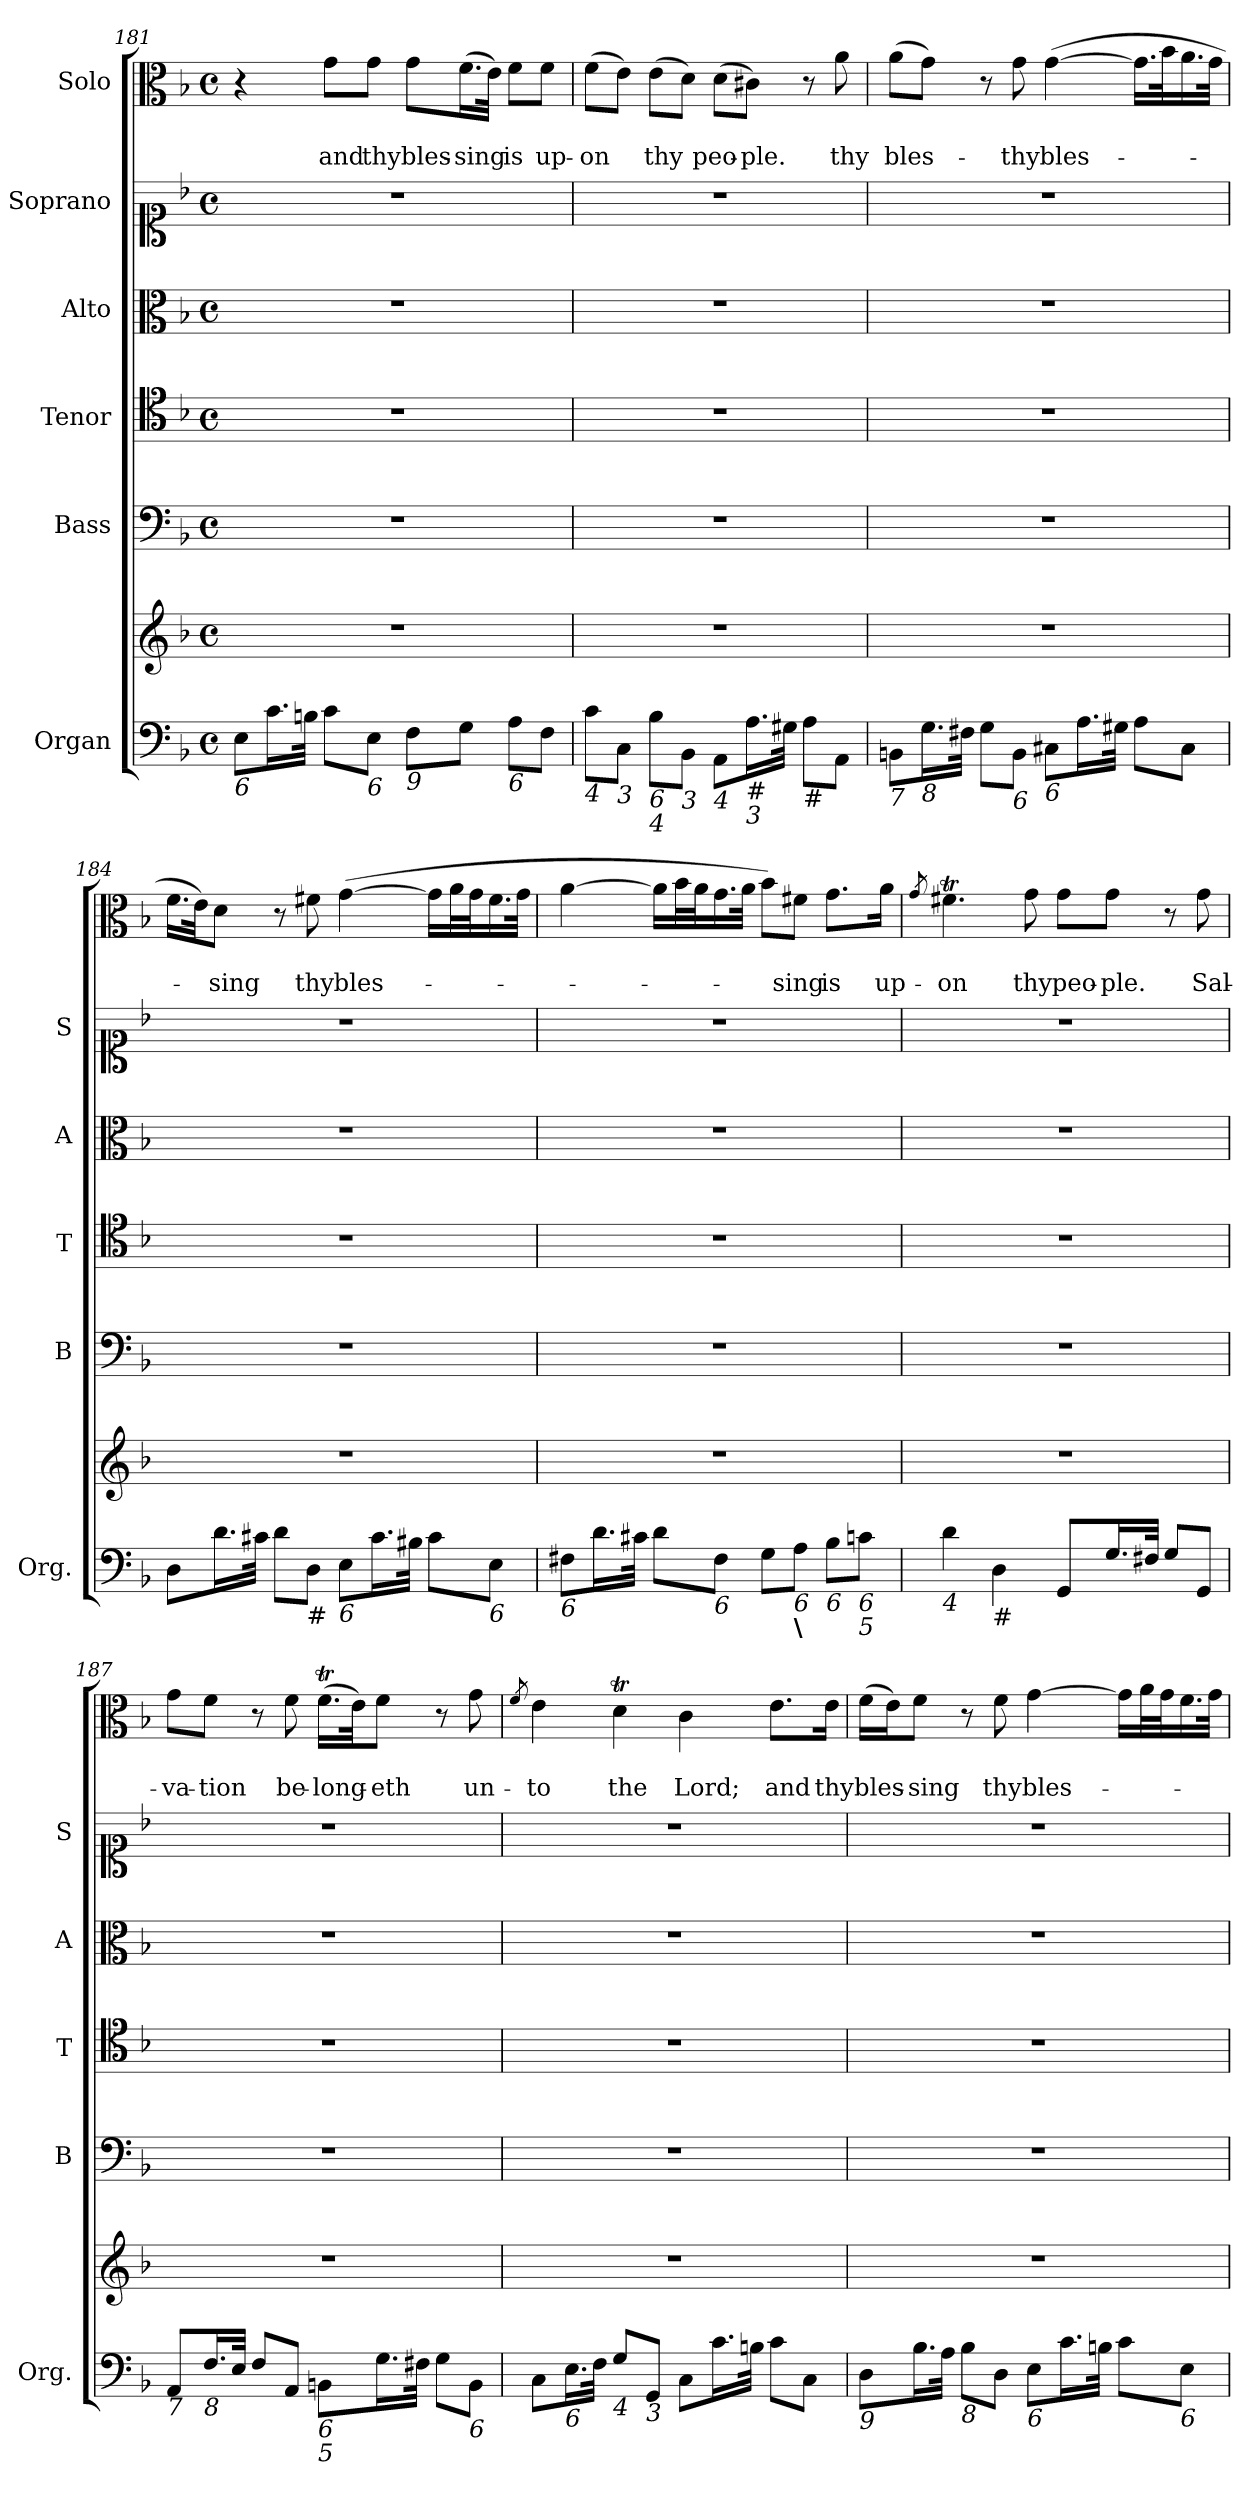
**kern	**kern	**kern	**kern	**kern	**kern	**kern	**text	**text
*part6	*part6	*part5	*part4	*part3	*part2	*part1	*part1	*part1
*staff7	*staff6	*staff5	*staff4	*staff3	*staff2	*staff1	*staff1	*staff1
*I"Organ	*	*I"Bass	*I"Tenor	*I"Alto	*I"Soprano	*I"Solo	*	*
*I'Org.	*	*I'B	*I'T	*I'A	*I'S	*	*	*
!!LO:PB:g=z
*clefF4	*clefG2	*clefF4	*clefC4	*clefC3	*clefC1	*clefC3	*	*
*k[b-]	*k[b-]	*k[b-]	*k[b-]	*k[b-]	*k[b-]	*k[b-]	*	*
*d:	*d:	*d:	*d:	*d:	*d:	*d:	*	*
*M4/4	*M4/4	*M4/4	*M4/4	*M4/4	*M4/4	*M4/4	*	*
*met(c)	*met(c)	*met(c)	*met(c)	*met(c)	*met(c)	*met(c)	*	*
=181	=181	=181	=181	=181	=181	=181	=181	=181
!LO:TX:b:i:t=6	!	!	!	!	!	!	!	!
8E\L	1r	1r	1r	1r	1r	4r	.	.
16.c\L	.	.	.	.	.	.	.	.
32Bn\JJk	.	.	.	.	.	.	.	.
!	!	!	!	!	!	!	!	!LO:LY:b
8c\L	.	.	.	.	.	8g\L	.	and
!LO:TX:b:i:t=6	!	!	!	!	!	!	!	!
!	!	!	!	!	!	!	!	!LO:LY:b
8E\J	.	.	.	.	.	8g\J	.	thy
!LO:TX:b:i:t=9	!	!	!	!	!	!	!	!
!	!	!	!	!	!	!	!	!LO:LY:b
8F\L	.	.	.	.	.	8g\L	.	bles-
!	!	!	!	!	!	!	!	!LO:LY:b
8G\J	.	.	.	.	.	(>16.f\L	.	-sing
.	.	.	.	.	.	32e\JJk)	.	.
!LO:TX:b:i:t=6	!	!	!	!	!	!	!	!
!	!	!	!	!	!	!	!	!LO:LY:b
8A\L	.	.	.	.	.	8f\L	.	is
!	!	!	!	!	!	!	!	!LO:LY:b
8F\J	.	.	.	.	.	8f\J	.	up-
=182	=182	=182	=182	=182	=182	=182	=182	=182
!LO:TX:b:i:t=4	!	!	!	!	!	!	!	!
!	!	!	!	!	!	!	!	!LO:LY:b
8c\L	1r	1r	1r	1r	1r	(>8f\L	.	-on
!LO:TX:b:i:t=3	!	!	!	!	!	!	!	!
8C\J	.	.	.	.	.	8e\J)	.	.
!LO:TX:b:i:t=6	!	!	!	!	!	!	!	!
!LO:TX:b:i:t=4	!	!	!	!	!	!	!	!
!	!	!	!	!	!	!	!	!LO:LY:b
8B-\L	.	.	.	.	.	(>8e\L	.	thy
!LO:TX:b:i:t=3	!	!	!	!	!	!	!	!
8BB-\J	.	.	.	.	.	8d\J)	.	.
!LO:TX:b:i:t=4	!	!	!	!	!	!	!	!
!	!	!	!	!	!	!	!	!LO:LY:b
8AA\L	.	.	.	.	.	(>8d\L	.	peo-
!LO:TX:b:t=#	!	!	!	!	!	!	!	!
!LO:TX:b:i:t=3	!	!	!	!	!	!	!	!
!	!	!	!	!	!	!	!	!LO:LY:b
16.A\L	.	.	.	.	.	8c#X\J)	.	-ple.
32G#X\JJk	.	.	.	.	.	.	.	.
!LO:TX:b:t=#	!	!	!	!	!	!	!	!
8A\L	.	.	.	.	.	8r	.	.
!	!	!	!	!	!	!	!	!LO:LY:b
8AA\J	.	.	.	.	.	8a\	.	thy
=183	=183	=183	=183	=183	=183	=183	=183	=183
!LO:TX:b:i:t=7	!	!	!	!	!	!	!	!
!	!	!	!	!	!	!	!	!LO:LY:b
8BBn\L	1r	1r	1r	1r	1r	(>8a\L	.	bles-
!LO:TX:b:i:t=8	!	!	!	!	!	!	!	!
16.G\L	.	.	.	.	.	8g\J)	.	.
32F#X\JJk	.	.	.	.	.	.	.	.
8G\L	.	.	.	.	.	8r	.	.
!LO:TX:b:i:t=6	!	!	!	!	!	!	!	!
!	!	!	!	!	!	!	!	!LO:LY:b
8BB\J	.	.	.	.	.	8g\	.	-thy
!LO:TX:b:i:t=6	!	!	!	!	!	!	!	!
!	!	!	!	!	!	!	!	!LO:LY:b
8C#X\L	.	.	.	.	.	(>[4g\	.	bles-
16.A\L	.	.	.	.	.	.	.	.
32G#X\JJk	.	.	.	.	.	.	.	.
8A\L	.	.	.	.	.	16.g\LL]	.	.
.	.	.	.	.	.	32b-\k	.	.
8C#\J	.	.	.	.	.	16.a\	.	.
.	.	.	.	.	.	32g\JJk	.	.
!!LO:LB:g=z
=184	=184	=184	=184	=184	=184	=184	=184	=184
8D\L	1r	1r	1r	1r	1r	16.f\LL	.	.
.	.	.	.	.	.	32e\Jk)	.	.
!	!	!	!	!	!	!	!	!LO:LY:b
16.d\L	.	.	.	.	.	8d\J	.	-sing
32c#X\JJk	.	.	.	.	.	.	.	.
8d\L	.	.	.	.	.	8r	.	.
!LO:TX:b:t=#	!	!	!	!	!	!	!	!
!	!	!	!	!	!	!	!	!LO:LY:b
8D\J	.	.	.	.	.	8f#X\	.	thy
!LO:TX:b:i:t=6	!	!	!	!	!	!	!	!
!	!	!	!	!	!	!	!	!LO:LY:b
8E\L	.	.	.	.	.	(>[4g\	.	bles-
16.c#\L	.	.	.	.	.	.	.	.
32B#X\JJk	.	.	.	.	.	.	.	.
8c#\L	.	.	.	.	.	16g\LL]	.	.
.	.	.	.	.	.	32a\L	.	.
.	.	.	.	.	.	32g\J	.	.
!LO:TX:b:i:t=6	!	!	!	!	!	!	!	!
8E\J	.	.	.	.	.	16.f#\	.	.
.	.	.	.	.	.	32g\JJk	.	.
=185	=185	=185	=185	=185	=185	=185	=185	=185
!LO:TX:b:i:t=6	!	!	!	!	!	!	!	!
8F#X\L	1r	1r	1r	1r	1r	[4a\	.	.
16.d\L	.	.	.	.	.	.	.	.
32c#X\JJk	.	.	.	.	.	.	.	.
8d\L	.	.	.	.	.	16a\LL]	.	.
.	.	.	.	.	.	32b-\L	.	.
.	.	.	.	.	.	32a\J	.	.
!LO:TX:b:i:t=6	!	!	!	!	!	!	!	!
8F#\J	.	.	.	.	.	16.g\	.	.
.	.	.	.	.	.	32a\JJk	.	.
8G\L	.	.	.	.	.	8b-\L)	.	.
!LO:TX:b:i:t=6	!	!	!	!	!	!	!	!
!LO:TX:b:B:t=\	!	!	!	!	!	!	!	!
!	!	!	!	!	!	!	!	!LO:LY:b
8A\J	.	.	.	.	.	8f#X\J	.	-sing
!LO:TX:b:i:t=6	!	!	!	!	!	!	!	!
!	!	!	!	!	!	!	!	!LO:LY:b
8B-\L	.	.	.	.	.	8.g\L	.	is
!LO:TX:b:i:t=6	!	!	!	!	!	!	!	!
!LO:TX:b:i:t=5	!	!	!	!	!	!	!	!
8cn\J	.	.	.	.	.	.	.	.
!	!	!	!	!	!	!	!	!LO:LY:b
.	.	.	.	.	.	16a\Jk	.	up-
=186	=186	=186	=186	=186	=186	=186	=186	=186
.	.	.	.	.	.	8qg/	.	.
!LO:TX:b:i:t=4	!	!	!	!	!	!	!	!
!	!	!	!	!	!	!	!	!LO:LY:b
4d\	1r	1r	1r	1r	1r	4.f#Xt\	.	-on
!LO:TX:b:t=#	!	!	!	!	!	!	!	!
4D\	.	.	.	.	.	.	.	.
!	!	!	!	!	!	!	!	!LO:LY:b
.	.	.	.	.	.	8g\	.	thy
!	!	!	!	!	!	!	!	!LO:LY:b
8GG/L	.	.	.	.	.	8g\L	.	peo-
!	!	!	!	!	!	!	!	!LO:LY:b
16.G/L	.	.	.	.	.	8g\J	.	-ple.
32F#X/JJk	.	.	.	.	.	.	.	.
8G/L	.	.	.	.	.	8r	.	.
!	!	!	!	!	!	!	!	!LO:LY:b
8GG/J	.	.	.	.	.	8g\	.	Sal-
!!LO:LB:g=z
=187	=187	=187	=187	=187	=187	=187	=187	=187
!LO:TX:b:i:t=7	!	!	!	!	!	!	!	!
!	!	!	!	!	!	!	!	!LO:LY:b
8AA/L	1r	1r	1r	1r	1r	8g\L	.	-va-
!LO:TX:b:i:t=8	!	!	!	!	!	!	!	!
!	!	!	!	!	!	!	!	!LO:LY:b
16.F/L	.	.	.	.	.	8f\J	.	-tion
32E/JJk	.	.	.	.	.	.	.	.
8F/L	.	.	.	.	.	8r	.	.
!	!	!	!	!	!	!	!	!LO:LY:b
8AA/J	.	.	.	.	.	8f\	.	be-
!LO:TX:b:i:t=6	!	!	!	!	!	!	!	!
!LO:TX:b:i:t=5	!	!	!	!	!	!	!	!
!	!	!	!	!	!	!	!	!LO:LY:b
8BBn\L	.	.	.	.	.	(>16.fT\LL	.	-long-
.	.	.	.	.	.	32e\Jk)	.	.
!	!	!	!	!	!	!	!	!LO:LY:b
16.G\L	.	.	.	.	.	8f\J	.	-eth
32F#X\JJk	.	.	.	.	.	.	.	.
8G\L	.	.	.	.	.	8r	.	.
!LO:TX:b:i:t=6	!	!	!	!	!	!	!	!
!	!	!	!	!	!	!	!	!LO:LY:b
8BB\J	.	.	.	.	.	8g\	.	un-
=188	=188	=188	=188	=188	=188	=188	=188	=188
.	.	.	.	.	.	8qf/	.	.
!	!	!	!	!	!	!	!	!LO:LY:b
8C\L	1r	1r	1r	1r	1r	4e\	.	-to
!LO:TX:b:i:t=6	!	!	!	!	!	!	!	!
16.E\L	.	.	.	.	.	.	.	.
32F\JJk	.	.	.	.	.	.	.	.
!LO:TX:b:i:t=4	!	!	!	!	!	!	!	!
!	!	!	!	!	!	!	!	!LO:LY:b
8G/L	.	.	.	.	.	4dT\	.	the
!LO:TX:b:i:t=3	!	!	!	!	!	!	!	!
8GG/J	.	.	.	.	.	.	.	.
!	!	!	!	!	!	!	!	!LO:LY:b
8C\L	.	.	.	.	.	4c\	.	Lord;
16.c\L	.	.	.	.	.	.	.	.
32Bn\JJk	.	.	.	.	.	.	.	.
!	!	!	!	!	!	!	!	!LO:LY:b
8c\L	.	.	.	.	.	8.e\L	.	and
8C\J	.	.	.	.	.	.	.	.
!	!	!	!	!	!	!	!	!LO:LY:b
.	.	.	.	.	.	16e\Jk	.	thy
=189	=189	=189	=189	=189	=189	=189	=189	=189
!LO:TX:b:i:t=9	!	!	!	!	!	!	!	!
!	!	!	!	!	!	!	!	!LO:LY:b
8D\L	1r	1r	1r	1r	1r	(>16f\LL	.	bles-
.	.	.	.	.	.	16e\J)	.	.
!	!	!	!	!	!	!	!	!LO:LY:b
16.B-\L	.	.	.	.	.	8f\J	.	-sing
32A\JJk	.	.	.	.	.	.	.	.
!LO:TX:b:i:t=8	!	!	!	!	!	!	!	!
8B-\L	.	.	.	.	.	8r	.	.
!	!	!	!	!	!	!	!	!LO:LY:b
8D\J	.	.	.	.	.	8f\	.	thy
!LO:TX:b:i:t=6	!	!	!	!	!	!	!	!
!	!	!	!	!	!	!	!	!LO:LY:b
8E\L	.	.	.	.	.	[4g\	.	bles-
16.c\L	.	.	.	.	.	.	.	.
32Bn\JJk	.	.	.	.	.	.	.	.
8c\L	.	.	.	.	.	16g\LL]	.	.
.	.	.	.	.	.	32a\L	.	.
.	.	.	.	.	.	32g\J	.	.
!LO:TX:b:i:t=6	!	!	!	!	!	!	!	!
8E\J	.	.	.	.	.	16.f\	.	.
.	.	.	.	.	.	32g\JJk	.	.
=	=	=	=	=	=	=	=	=
*-	*-	*-	*-	*-	*-	*-	*-	*-
